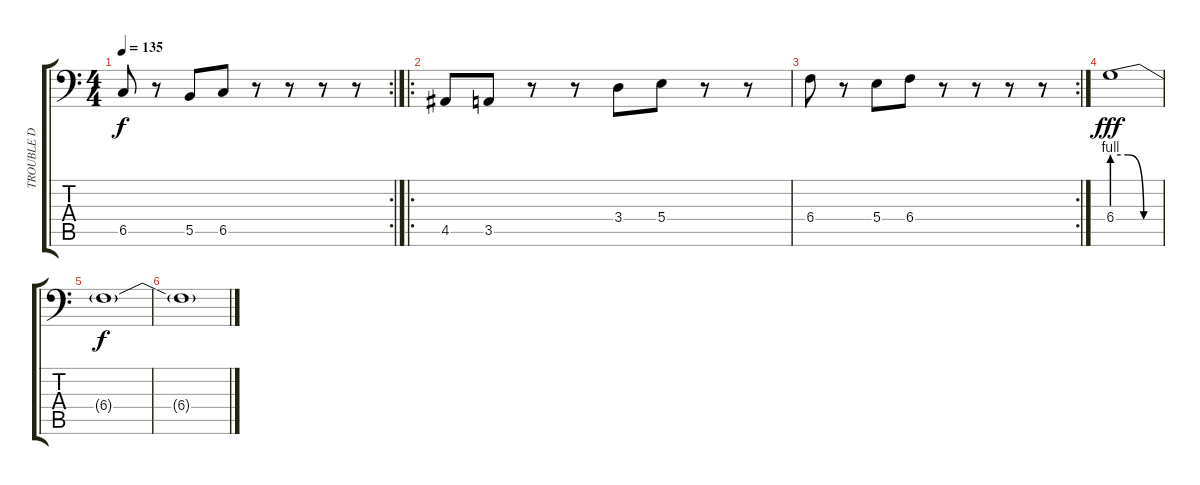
\track ("TROUBLE D" "TROUBLE D") {instrument electricbasspick}
\staff {score tabs}
\tuning (Db3 Ab2 E2 B1 Gb1 B0) {hide}
\rc 2
\ts (4 4)
\tempo 135
\clef f4
\ks c
6.5.8{dy f} r.8 5.5.8 6.5.8 r.8 r.8 r.8 r.8 |
\ro
4.5.8 3.5.8 r.8 r.8 3.4.8 5.4.8 r.8 r.8 |
\rc 2
6.4.8 r.8 5.4.8 6.4.8 r.8 r.8 r.8 r.8 |
6.4{be (custom 0 4 20 4 40 0 60 0)}.1{dy fff} |
6.4{t}.1{dy f} |
6.4{t}.1
